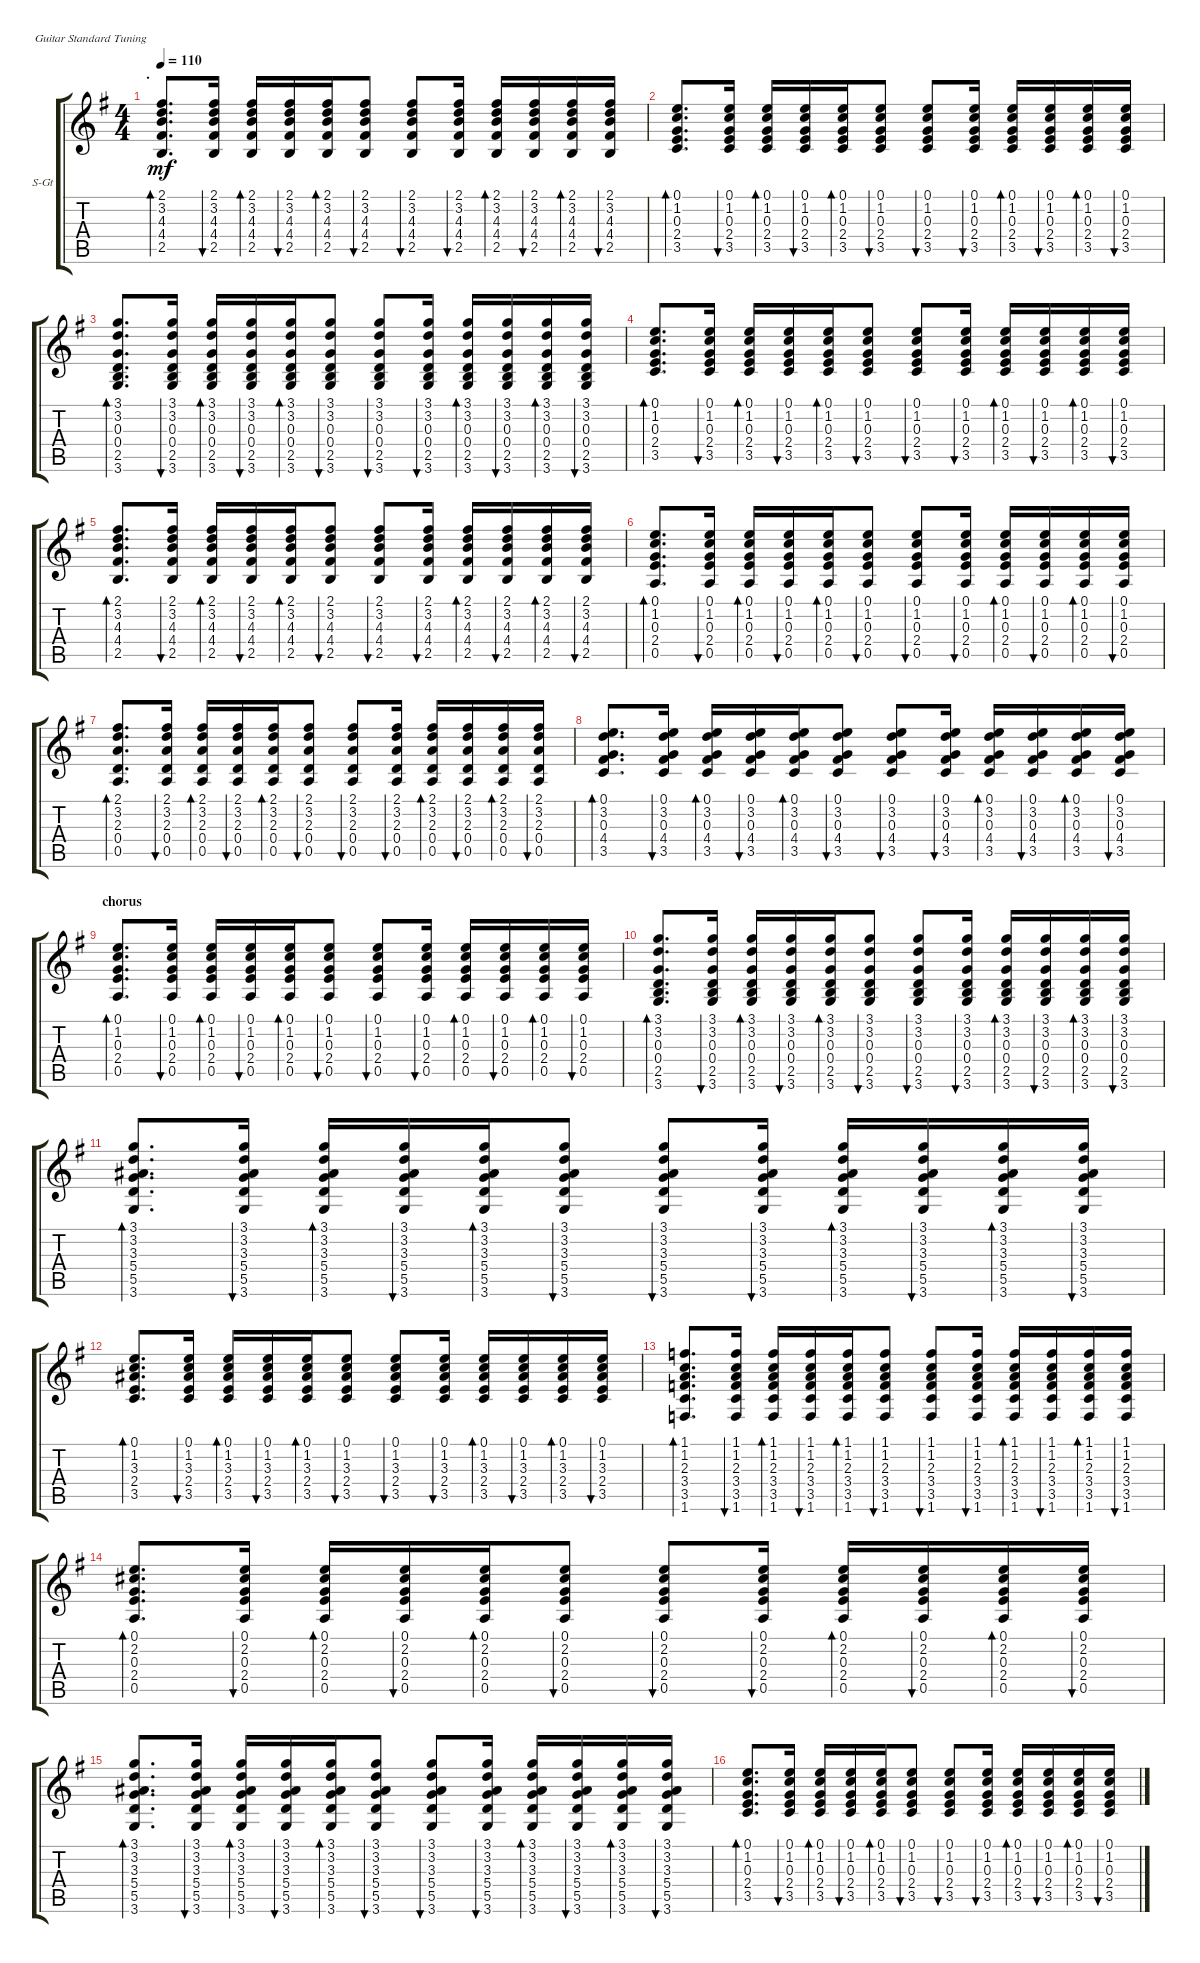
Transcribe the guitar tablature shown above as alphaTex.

\defaultSystemsLayout 4
\bracketExtendMode groupsimilarinstruments
\firstSystemTrackNameOrientation horizontal
\otherSystemsTrackNameOrientation horizontal
\track ("Steel Guitar" "S-Gt") {instrument acousticguitarsteel}
\staff {score tabs}
\tuning (E4 B3 G3 D3 A2 E2)
\ts (4 4)
\section ("" ".")
\tempo 110
\clef g2
\ks g
(2.5 4.4 4.3 3.2 2.1).8{d bd 30 dy mf} (2.5 4.4 4.3 3.2 2.1).16{bu 30} (2.5 4.4 4.3 3.2 2.1).16{bd 30} (2.5 4.4 4.3 3.2 2.1).16{bu 30} (2.5 4.4 4.3 3.2 2.1).16{bd 30} (2.5 4.4 4.3 3.2 2.1).8{bu 30} (2.5 4.4 4.3 3.2 2.1).8{bu 30} (2.5 4.4 4.3 3.2 2.1).16{bu 30} (2.5 4.4 4.3 3.2 2.1).16{bd 30} (2.5 4.4 4.3 3.2 2.1).16{bu 30} (2.5 4.4 4.3 3.2 2.1).16{bd 30} (2.5 4.4 4.3 3.2 2.1).16{bu 30} |
(3.5 2.4 0.3 1.2 0.1).8{d bd 30} (3.5 2.4 0.3 1.2 0.1).16{bu 30} (3.5 2.4 0.3 1.2 0.1).16{bd 30} (3.5 2.4 0.3 1.2 0.1).16{bu 30} (3.5 2.4 0.3 1.2 0.1).16{bd 30} (3.5 2.4 0.3 1.2 0.1).8{bu 30} (3.5 2.4 0.3 1.2 0.1).8{bu 30} (3.5 2.4 0.3 1.2 0.1).16{bu 30} (3.5 2.4 0.3 1.2 0.1).16{bd 30} (3.5 2.4 0.3 1.2 0.1).16{bu 30} (3.5 2.4 0.3 1.2 0.1).16{bd 30} (3.5 2.4 0.3 1.2 0.1).16{bu 30} |
(2.5 0.4 0.3 3.2 3.1 3.6).8{d bd 30} (2.5 0.4 0.3 3.2 3.1 3.6).16{bu 30} (2.5 0.4 0.3 3.2 3.1 3.6).16{bd 30} (2.5 0.4 0.3 3.2 3.1 3.6).16{bu 30} (2.5 0.4 0.3 3.2 3.1 3.6).16{bd 30} (2.5 0.4 0.3 3.2 3.1 3.6).8{bu 30} (2.5 0.4 0.3 3.2 3.1 3.6).8{bu 30} (2.5 0.4 0.3 3.2 3.1 3.6).16{bu 30} (2.5 0.4 0.3 3.2 3.1 3.6).16{bd 30} (2.5 0.4 0.3 3.2 3.1 3.6).16{bu 30} (2.5 0.4 0.3 3.2 3.1 3.6).16{bd 30} (2.5 0.4 0.3 3.2 3.1 3.6).16{bu 30} |
(3.5 2.4 0.3 1.2 0.1).8{d bd 30} (3.5 2.4 0.3 1.2 0.1).16{bu 30} (3.5 2.4 0.3 1.2 0.1).16{bd 30} (3.5 2.4 0.3 1.2 0.1).16{bu 30} (3.5 2.4 0.3 1.2 0.1).16{bd 30} (3.5 2.4 0.3 1.2 0.1).8{bu 30} (3.5 2.4 0.3 1.2 0.1).8{bu 30} (3.5 2.4 0.3 1.2 0.1).16{bu 30} (3.5 2.4 0.3 1.2 0.1).16{bd 30} (3.5 2.4 0.3 1.2 0.1).16{bu 30} (3.5 2.4 0.3 1.2 0.1).16{bd 30} (3.5 2.4 0.3 1.2 0.1).16{bu 30} |
(2.5 4.4 4.3 3.2 2.1).8{d bd 30} (2.5 4.4 4.3 3.2 2.1).16{bu 30} (2.5 4.4 4.3 3.2 2.1).16{bd 30} (2.5 4.4 4.3 3.2 2.1).16{bu 30} (2.5 4.4 4.3 3.2 2.1).16{bd 30} (2.5 4.4 4.3 3.2 2.1).8{bu 30} (2.5 4.4 4.3 3.2 2.1).8{bu 30} (2.5 4.4 4.3 3.2 2.1).16{bu 30} (2.5 4.4 4.3 3.2 2.1).16{bd 30} (2.5 4.4 4.3 3.2 2.1).16{bu 30} (2.5 4.4 4.3 3.2 2.1).16{bd 30} (2.5 4.4 4.3 3.2 2.1).16{bu 30} |
(0.5 2.4 0.3 1.2 0.1).8{d bd 30} (0.5 2.4 0.3 1.2 0.1).16{bu 30} (0.5 2.4 0.3 1.2 0.1).16{bd 30} (0.5 2.4 0.3 1.2 0.1).16{bu 30} (0.5 2.4 0.3 1.2 0.1).16{bd 30} (0.5 2.4 0.3 1.2 0.1).8{bu 30} (0.5 2.4 0.3 1.2 0.1).8{bu 30} (0.5 2.4 0.3 1.2 0.1).16{bu 30} (0.5 2.4 0.3 1.2 0.1).16{bd 30} (0.5 2.4 0.3 1.2 0.1).16{bu 30} (0.5 2.4 0.3 1.2 0.1).16{bd 30} (0.5 2.4 0.3 1.2 0.1).16{bu 30} |
(0.5 0.4 2.3 3.2 2.1).8{d bd 30} (0.5 0.4 2.3 3.2 2.1).16{bu 30} (0.5 0.4 2.3 3.2 2.1).16{bd 30} (0.5 0.4 2.3 3.2 2.1).16{bu 30} (0.5 0.4 2.3 3.2 2.1).16{bd 30} (0.5 0.4 2.3 3.2 2.1).8{bu 30} (0.5 0.4 2.3 3.2 2.1).8{bu 30} (0.5 0.4 2.3 3.2 2.1).16{bu 30} (0.5 0.4 2.3 3.2 2.1).16{bd 30} (0.5 0.4 2.3 3.2 2.1).16{bu 30} (0.5 0.4 2.3 3.2 2.1).16{bd 30} (0.5 0.4 2.3 3.2 2.1).16{bu 30} |
(3.5 4.4 0.3 3.2 0.1).8{d bd 30} (3.5 4.4 0.3 3.2 0.1).16{bu 30} (3.5 4.4 0.3 3.2 0.1).16{bd 30} (3.5 4.4 0.3 3.2 0.1).16{bu 30} (3.5 4.4 0.3 3.2 0.1).16{bd 30} (3.5 4.4 0.3 3.2 0.1).8{bu 30} (3.5 4.4 0.3 3.2 0.1).8{bu 30} (3.5 4.4 0.3 3.2 0.1).16{bu 30} (3.5 4.4 0.3 3.2 0.1).16{bd 30} (3.5 4.4 0.3 3.2 0.1).16{bu 30} (3.5 4.4 0.3 3.2 0.1).16{bd 30} (3.5 4.4 0.3 3.2 0.1).16{bu 30} |
\section ("" "chorus")
(0.5 2.4 0.3 1.2 0.1).8{d bd 30} (0.5 2.4 0.3 1.2 0.1).16{bu 30} (0.5 2.4 0.3 1.2 0.1).16{bd 30} (0.5 2.4 0.3 1.2 0.1).16{bu 30} (0.5 2.4 0.3 1.2 0.1).16{bd 30} (0.5 2.4 0.3 1.2 0.1).8{bu 30} (0.5 2.4 0.3 1.2 0.1).8{bu 30} (0.5 2.4 0.3 1.2 0.1).16{bu 30} (0.5 2.4 0.3 1.2 0.1).16{bd 30} (0.5 2.4 0.3 1.2 0.1).16{bu 30} (0.5 2.4 0.3 1.2 0.1).16{bd 30} (0.5 2.4 0.3 1.2 0.1).16{bu 30} |
(2.5 0.4 0.3 3.2 3.1 3.6).8{d bd 30} (2.5 0.4 0.3 3.2 3.1 3.6).16{bu 30} (2.5 0.4 0.3 3.2 3.1 3.6).16{bd 30} (2.5 0.4 0.3 3.2 3.1 3.6).16{bu 30} (2.5 0.4 0.3 3.2 3.1 3.6).16{bd 30} (2.5 0.4 0.3 3.2 3.1 3.6).8{bu 30} (2.5 0.4 0.3 3.2 3.1 3.6).8{bu 30} (2.5 0.4 0.3 3.2 3.1 3.6).16{bu 30} (2.5 0.4 0.3 3.2 3.1 3.6).16{bd 30} (2.5 0.4 0.3 3.2 3.1 3.6).16{bu 30} (2.5 0.4 0.3 3.2 3.1 3.6).16{bd 30} (2.5 0.4 0.3 3.2 3.1 3.6).16{bu 30} |
(5.5 5.4 3.3 3.2 3.1 3.6).8{d bd 30} (5.5 5.4 3.3 3.2 3.1 3.6).16{bu 30} (5.5 5.4 3.3 3.2 3.1 3.6).16{bd 30} (5.5 5.4 3.3 3.2 3.1 3.6).16{bu 30} (5.5 5.4 3.3 3.2 3.1 3.6).16{bd 30} (5.5 5.4 3.3 3.2 3.1 3.6).8{bu 30} (5.5 5.4 3.3 3.2 3.1 3.6).8{bu 30} (5.5 5.4 3.3 3.2 3.1 3.6).16{bu 30} (5.5 5.4 3.3 3.2 3.1 3.6).16{bd 30} (5.5 5.4 3.3 3.2 3.1 3.6).16{bu 30} (5.5 5.4 3.3 3.2 3.1 3.6).16{bd 30} (5.5 5.4 3.3 3.2 3.1 3.6).16{bu 30} |
(3.5 2.4 3.3 1.2 0.1).8{d bd 30} (3.5 2.4 3.3 1.2 0.1).16{bu 30} (3.5 2.4 3.3 1.2 0.1).16{bd 30} (3.5 2.4 3.3 1.2 0.1).16{bu 30} (3.5 2.4 3.3 1.2 0.1).16{bd 30} (3.5 2.4 3.3 1.2 0.1).8{bu 30} (3.5 2.4 3.3 1.2 0.1).8{bu 30} (3.5 2.4 3.3 1.2 0.1).16{bu 30} (3.5 2.4 3.3 1.2 0.1).16{bd 30} (3.5 2.4 3.3 1.2 0.1).16{bu 30} (3.5 2.4 3.3 1.2 0.1).16{bd 30} (3.5 2.4 3.3 1.2 0.1).16{bu 30} |
(3.5 3.4 2.3 1.2 1.1 1.6).8{d bd 30} (3.5 3.4 2.3 1.2 1.1 1.6).16{bu 30} (3.5 3.4 2.3 1.2 1.1 1.6).16{bd 30} (3.5 3.4 2.3 1.2 1.1 1.6).16{bu 30} (3.5 3.4 2.3 1.2 1.1 1.6).16{bd 30} (3.5 3.4 2.3 1.2 1.1 1.6).8{bu 30} (3.5 3.4 2.3 1.2 1.1 1.6).8{bu 30} (3.5 3.4 2.3 1.2 1.1 1.6).16{bu 30} (3.5 3.4 2.3 1.2 1.1 1.6).16{bd 30} (3.5 3.4 2.3 1.2 1.1 1.6).16{bu 30} (3.5 3.4 2.3 1.2 1.1 1.6).16{bd 30} (3.5 3.4 2.3 1.2 1.1 1.6).16{bu 30} |
(0.5 2.4 0.3 2.2 0.1).8{d bd 30} (0.5 2.4 0.3 2.2 0.1).16{bu 30} (0.5 2.4 0.3 2.2 0.1).16{bd 30} (0.5 2.4 0.3 2.2 0.1).16{bu 30} (0.5 2.4 0.3 2.2 0.1).16{bd 30} (0.5 2.4 0.3 2.2 0.1).8{bu 30} (0.5 2.4 0.3 2.2 0.1).8{bu 30} (0.5 2.4 0.3 2.2 0.1).16{bu 30} (0.5 2.4 0.3 2.2 0.1).16{bd 30} (0.5 2.4 0.3 2.2 0.1).16{bu 30} (0.5 2.4 0.3 2.2 0.1).16{bd 30} (0.5 2.4 0.3 2.2 0.1).16{bu 30} |
(5.5 5.4 3.3 3.2 3.1 3.6).8{d bd 30} (5.5 5.4 3.3 3.2 3.1 3.6).16{bu 30} (5.5 5.4 3.3 3.2 3.1 3.6).16{bd 30} (5.5 5.4 3.3 3.2 3.1 3.6).16{bu 30} (5.5 5.4 3.3 3.2 3.1 3.6).16{bd 30} (5.5 5.4 3.3 3.2 3.1 3.6).8{bu 30} (5.5 5.4 3.3 3.2 3.1 3.6).8{bu 30} (5.5 5.4 3.3 3.2 3.1 3.6).16{bu 30} (5.5 5.4 3.3 3.2 3.1 3.6).16{bd 30} (5.5 5.4 3.3 3.2 3.1 3.6).16{bu 30} (5.5 5.4 3.3 3.2 3.1 3.6).16{bd 30} (5.5 5.4 3.3 3.2 3.1 3.6).16{bu 30} |
(3.5 2.4 0.3 1.2 0.1).8{d bd 30} (3.5 2.4 0.3 1.2 0.1).16{bu 30} (3.5 2.4 0.3 1.2 0.1).16{bd 30} (3.5 2.4 0.3 1.2 0.1).16{bu 30} (3.5 2.4 0.3 1.2 0.1).16{bd 30} (3.5 2.4 0.3 1.2 0.1).8{bu 30} (3.5 2.4 0.3 1.2 0.1).8{bu 30} (3.5 2.4 0.3 1.2 0.1).16{bu 30} (3.5 2.4 0.3 1.2 0.1).16{bd 30} (3.5 2.4 0.3 1.2 0.1).16{bu 30} (3.5 2.4 0.3 1.2 0.1).16{bd 30} (3.5 2.4 0.3 1.2 0.1).16{bu 30}
